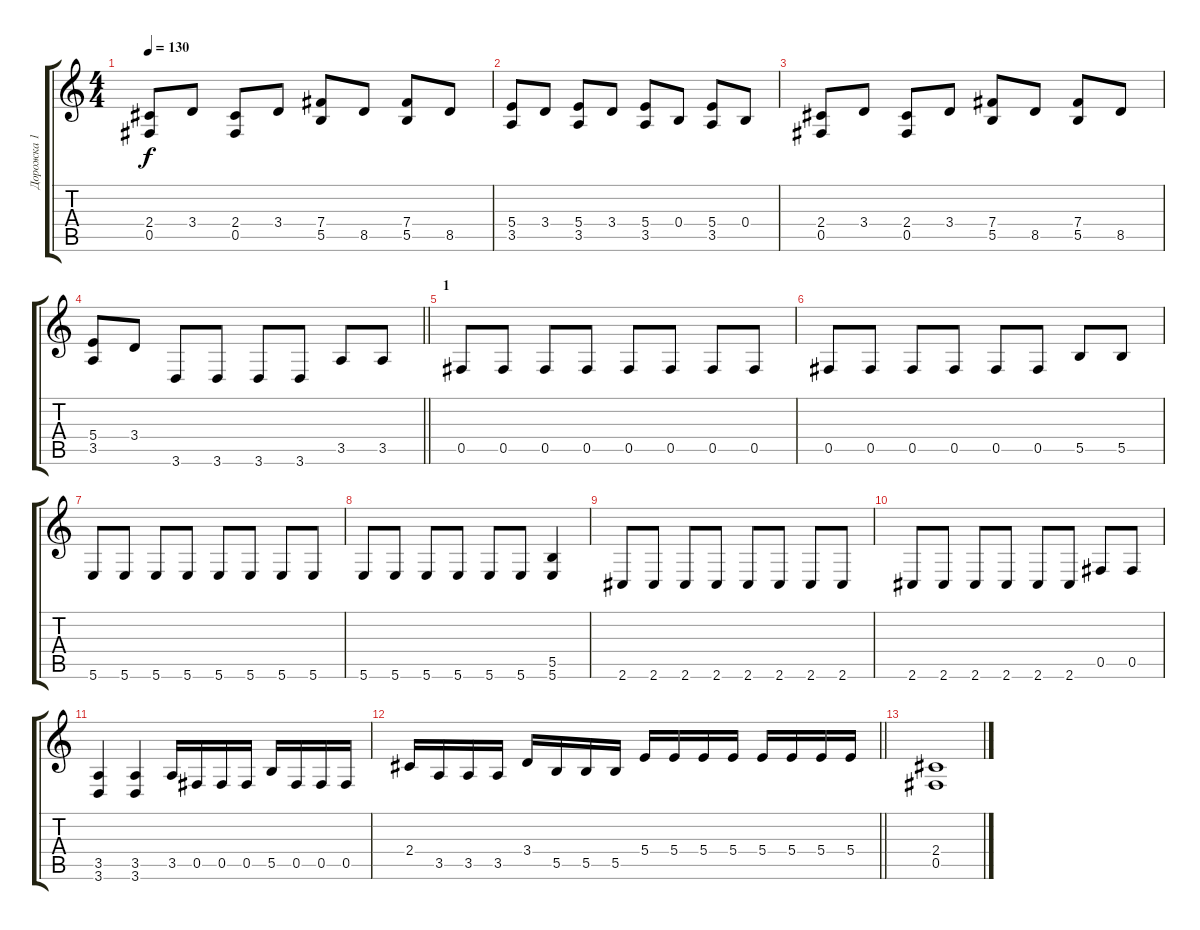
\track ("Дорожка 1" "Дорожка 1") {instrument distortionguitar}
\staff {score tabs}
\tuning (Db4 Ab3 E3 B2 Gb2 B1) {hide}
\ts (4 4)
\tempo 130
\clef g2
\ks c
(2.4 0.5).8{dy f} 3.4.8 (2.4 0.5).8 3.4.8 (7.4 5.5).8 8.5.8 (7.4 5.5).8 8.5.8 |
(5.4 3.5).8 3.4.8 (5.4 3.5).8 3.4.8 (5.4 3.5).8 0.4.8 (5.4 3.5).8 0.4.8 |
(2.4 0.5).8 3.4.8 (2.4 0.5).8 3.4.8 (7.4 5.5).8 8.5.8 (7.4 5.5).8 8.5.8 |
\barLineRight lightlight
(5.4 3.5).8 3.4.8 3.6.8 3.6.8 3.6.8 3.6.8 3.5.8 3.5.8 |
\section ("" "1")
0.5.8 0.5.8 0.5.8 0.5.8 0.5.8 0.5.8 0.5.8 0.5.8 |
0.5.8 0.5.8 0.5.8 0.5.8 0.5.8 0.5.8 5.5.8 5.5.8 |
5.6.8 5.6.8 5.6.8 5.6.8 5.6.8 5.6.8 5.6.8 5.6.8 |
5.6.8 5.6.8 5.6.8 5.6.8 5.6.8 5.6.8 (5.5 5.6).4 |
2.6.8 2.6.8 2.6.8 2.6.8 2.6.8 2.6.8 2.6.8 2.6.8 |
2.6.8 2.6.8 2.6.8 2.6.8 2.6.8 2.6.8 0.5.8 0.5.8 |
(3.5 3.6).4 (3.5 3.6).4 3.5.16 0.5.16 0.5.16 0.5.16 5.5.16 0.5.16 0.5.16 0.5.16 |
\barLineRight lightlight
2.4.16 3.5.16 3.5.16 3.5.16 3.4.16 5.5.16 5.5.16 5.5.16 5.4.16 5.4.16 5.4.16 5.4.16 5.4.16 5.4.16 5.4.16 5.4.16 |
(2.4 0.5).1
